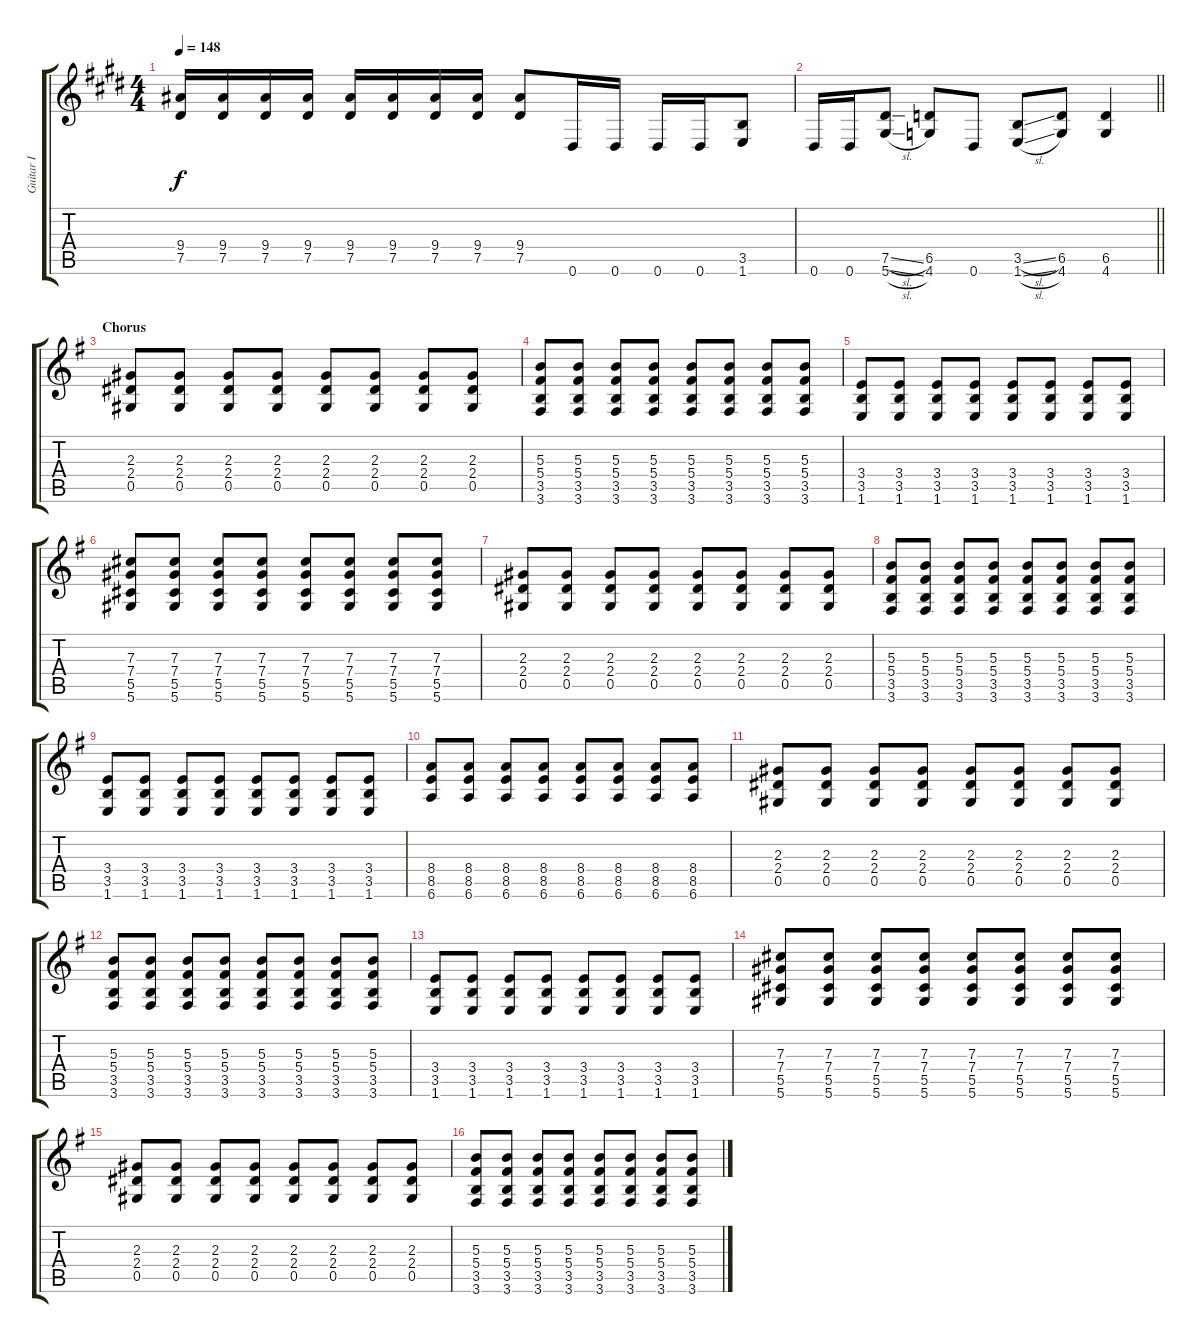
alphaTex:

\track ("Guitar I" "Guitar I") {instrument distortionguitar}
\staff {score tabs}
\tuning (Eb4 Bb3 Gb3 Db3 Ab2 Eb2) {hide}
\ts (4 4)
\tempo 148
\clef g2
\ks e
(9.4 7.5).16{dy f} (9.4 7.5).16 (9.4 7.5).16 (9.4 7.5).16 (9.4 7.5).16 (9.4 7.5).16 (9.4 7.5).16 (9.4 7.5).16 (9.4 7.5).8 0.6.16 0.6.16 0.6.16 0.6.16 (3.5 1.6).8 |
\barLineRight lightlight
0.6.16 0.6.16 (7.5{sl} 5.6{sl}).8 (6.5 4.6).8 0.6.8 (3.5{sl} 1.6{sl}).8 (6.5 4.6).8 (6.5 4.6).4 |
\section ("" "Chorus")
\ks eminor
(2.3 2.4 0.5).8 (2.3 2.4 0.5).8 (2.3 2.4 0.5).8 (2.3 2.4 0.5).8 (2.3 2.4 0.5).8 (2.3 2.4 0.5).8 (2.3 2.4 0.5).8 (2.3 2.4 0.5).8 |
(5.3 5.4 3.5 3.6).8 (5.3 5.4 3.5 3.6).8 (5.3 5.4 3.5 3.6).8 (5.3 5.4 3.5 3.6).8 (5.3 5.4 3.5 3.6).8 (5.3 5.4 3.5 3.6).8 (5.3 5.4 3.5 3.6).8 (5.3 5.4 3.5 3.6).8 |
(3.4 3.5 1.6).8 (3.4 3.5 1.6).8 (3.4 3.5 1.6).8 (3.4 3.5 1.6).8 (3.4 3.5 1.6).8 (3.4 3.5 1.6).8 (3.4 3.5 1.6).8 (3.4 3.5 1.6).8 |
(7.3 7.4 5.5 5.6).8 (7.3 7.4 5.5 5.6).8 (7.3 7.4 5.5 5.6).8 (7.3 7.4 5.5 5.6).8 (7.3 7.4 5.5 5.6).8 (7.3 7.4 5.5 5.6).8 (7.3 7.4 5.5 5.6).8 (7.3 7.4 5.5 5.6).8 |
(2.3 2.4 0.5).8 (2.3 2.4 0.5).8 (2.3 2.4 0.5).8 (2.3 2.4 0.5).8 (2.3 2.4 0.5).8 (2.3 2.4 0.5).8 (2.3 2.4 0.5).8 (2.3 2.4 0.5).8 |
(5.3 5.4 3.5 3.6).8 (5.3 5.4 3.5 3.6).8 (5.3 5.4 3.5 3.6).8 (5.3 5.4 3.5 3.6).8 (5.3 5.4 3.5 3.6).8 (5.3 5.4 3.5 3.6).8 (5.3 5.4 3.5 3.6).8 (5.3 5.4 3.5 3.6).8 |
(3.4 3.5 1.6).8 (3.4 3.5 1.6).8 (3.4 3.5 1.6).8 (3.4 3.5 1.6).8 (3.4 3.5 1.6).8 (3.4 3.5 1.6).8 (3.4 3.5 1.6).8 (3.4 3.5 1.6).8 |
(8.4 8.5 6.6).8 (8.4 8.5 6.6).8 (8.4 8.5 6.6).8 (8.4 8.5 6.6).8 (8.4 8.5 6.6).8 (8.4 8.5 6.6).8 (8.4 8.5 6.6).8 (8.4 8.5 6.6).8 |
(2.3 2.4 0.5).8 (2.3 2.4 0.5).8 (2.3 2.4 0.5).8 (2.3 2.4 0.5).8 (2.3 2.4 0.5).8 (2.3 2.4 0.5).8 (2.3 2.4 0.5).8 (2.3 2.4 0.5).8 |
(5.3 5.4 3.5 3.6).8 (5.3 5.4 3.5 3.6).8 (5.3 5.4 3.5 3.6).8 (5.3 5.4 3.5 3.6).8 (5.3 5.4 3.5 3.6).8 (5.3 5.4 3.5 3.6).8 (5.3 5.4 3.5 3.6).8 (5.3 5.4 3.5 3.6).8 |
(3.4 3.5 1.6).8 (3.4 3.5 1.6).8 (3.4 3.5 1.6).8 (3.4 3.5 1.6).8 (3.4 3.5 1.6).8 (3.4 3.5 1.6).8 (3.4 3.5 1.6).8 (3.4 3.5 1.6).8 |
(7.3 7.4 5.5 5.6).8 (7.3 7.4 5.5 5.6).8 (7.3 7.4 5.5 5.6).8 (7.3 7.4 5.5 5.6).8 (7.3 7.4 5.5 5.6).8 (7.3 7.4 5.5 5.6).8 (7.3 7.4 5.5 5.6).8 (7.3 7.4 5.5 5.6).8 |
(2.3 2.4 0.5).8 (2.3 2.4 0.5).8 (2.3 2.4 0.5).8 (2.3 2.4 0.5).8 (2.3 2.4 0.5).8 (2.3 2.4 0.5).8 (2.3 2.4 0.5).8 (2.3 2.4 0.5).8 |
(5.3 5.4 3.5 3.6).8 (5.3 5.4 3.5 3.6).8 (5.3 5.4 3.5 3.6).8 (5.3 5.4 3.5 3.6).8 (5.3 5.4 3.5 3.6).8 (5.3 5.4 3.5 3.6).8 (5.3 5.4 3.5 3.6).8 (5.3 5.4 3.5 3.6).8
